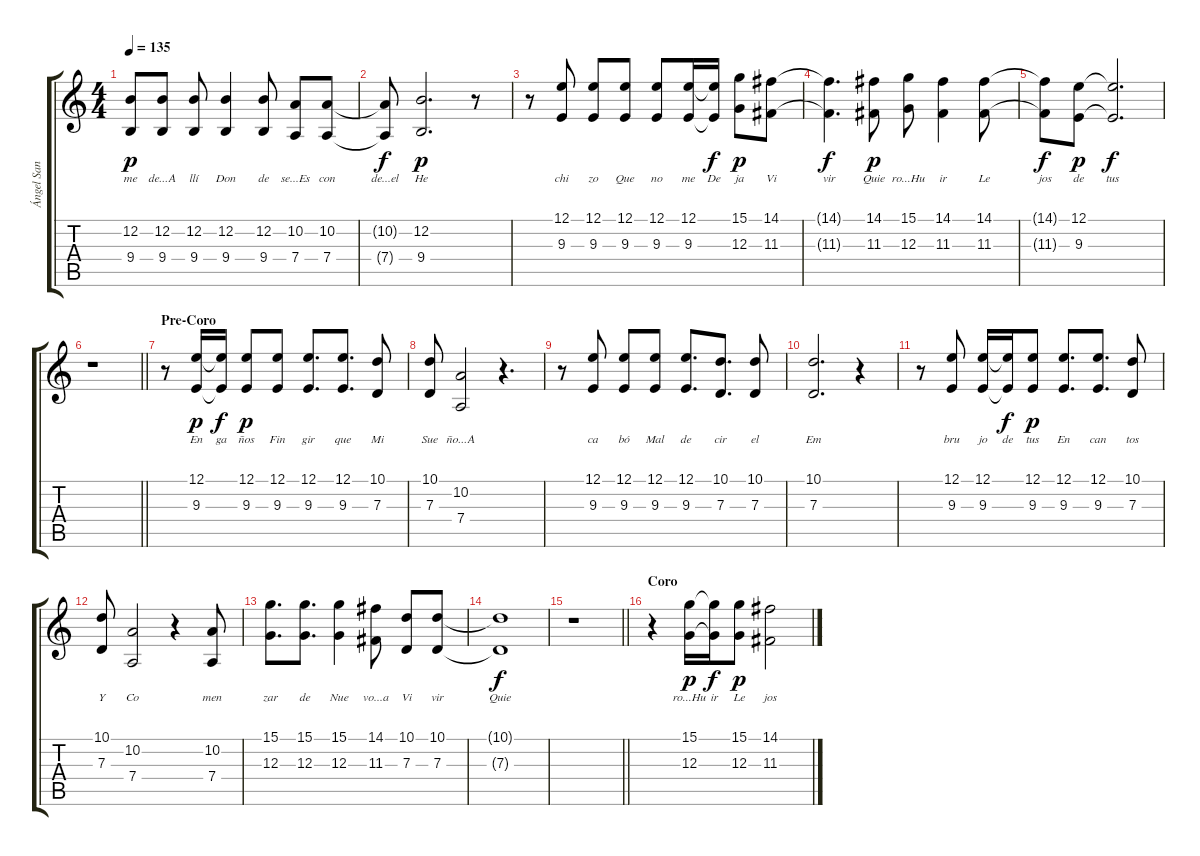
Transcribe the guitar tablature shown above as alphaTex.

\track ("Ángel San Juan (Voz)" "Ángel San ") {instrument lead2sawtooth}
\staff {score tabs}
\tuning (E4 B3 G3 D3 A2 E2) {hide}
\ts (4 4)
\tempo 135
\clef g2
\ks c
(12.2 9.4).8{lyrics (0 "me") lyrics (1 "") lyrics (2 "") lyrics (3 "") lyrics (4 "") dy p} (12.2 9.4).8{lyrics (0 "de...A") lyrics (1 "") lyrics (2 "") lyrics (3 "") lyrics (4 "")} (12.2 9.4).8{lyrics (0 "llí") lyrics (1 "") lyrics (2 "") lyrics (3 "") lyrics (4 "")} (12.2 9.4).4{lyrics (0 "Don") lyrics (1 "") lyrics (2 "") lyrics (3 "") lyrics (4 "")} (12.2 9.4).8{lyrics (0 "de") lyrics (1 "") lyrics (2 "") lyrics (3 "") lyrics (4 "")} (10.2 7.4).8{lyrics (0 "se...Es") lyrics (1 "") lyrics (2 "") lyrics (3 "") lyrics (4 "")} (10.2 7.4).8{lyrics (0 "con") lyrics (1 "") lyrics (2 "") lyrics (3 "") lyrics (4 "")} |
(10.2{t} 7.4{t}).8{lyrics (0 "de...el") lyrics (1 "") lyrics (2 "") lyrics (3 "") lyrics (4 "") dy f} (12.2 9.4).2{d lyrics (0 "He") lyrics (1 "") lyrics (2 "") lyrics (3 "") lyrics (4 "") dy p} r.8 |
r.8 (12.1 9.3).8{lyrics (0 "chi") lyrics (1 "") lyrics (2 "") lyrics (3 "") lyrics (4 "")} (12.1 9.3).8{lyrics (0 "zo") lyrics (1 "") lyrics (2 "") lyrics (3 "") lyrics (4 "")} (12.1 9.3).8{lyrics (0 "Que") lyrics (1 "") lyrics (2 "") lyrics (3 "") lyrics (4 "")} (12.1 9.3).8{lyrics (0 "no") lyrics (1 "") lyrics (2 "") lyrics (3 "") lyrics (4 "")} (12.1 9.3).16{lyrics (0 "me") lyrics (1 "") lyrics (2 "") lyrics (3 "") lyrics (4 "")} (12.1{t} 9.3{t}).16{lyrics (0 "De") lyrics (1 "") lyrics (2 "") lyrics (3 "") lyrics (4 "") dy f} (15.1 12.3).8{lyrics (0 "ja") lyrics (1 "") lyrics (2 "") lyrics (3 "") lyrics (4 "") dy p} (14.1 11.3).8{lyrics (0 "Vi") lyrics (1 "") lyrics (2 "") lyrics (3 "") lyrics (4 "")} |
(14.1{t} 11.3{t}).4{d lyrics (0 "vir") lyrics (1 "") lyrics (2 "") lyrics (3 "") lyrics (4 "") dy f} (14.1 11.3).8{lyrics (0 "Quie") lyrics (1 "") lyrics (2 "") lyrics (3 "") lyrics (4 "") dy p} (15.1 12.3).8{lyrics (0 "ro...Hu") lyrics (1 "") lyrics (2 "") lyrics (3 "") lyrics (4 "")} (14.1 11.3).4{lyrics (0 "ir") lyrics (1 "") lyrics (2 "") lyrics (3 "") lyrics (4 "")} (14.1 11.3).8{lyrics (0 "Le") lyrics (1 "") lyrics (2 "") lyrics (3 "") lyrics (4 "")} |
(14.1{t} 11.3{t}).8{lyrics (0 "jos") lyrics (1 "") lyrics (2 "") lyrics (3 "") lyrics (4 "") dy f} (12.1 9.3).8{lyrics (0 "de") lyrics (1 "") lyrics (2 "") lyrics (3 "") lyrics (4 "") dy p} (12.1{t} 9.3{t}).2{d lyrics (0 "tus") lyrics (1 "") lyrics (2 "") lyrics (3 "") lyrics (4 "") dy f} |
\barLineRight lightlight
r.1 |
\section ("" "Pre-Coro")
r.8 (12.1 9.3).16{lyrics (0 "En") lyrics (1 "") lyrics (2 "") lyrics (3 "") lyrics (4 "") dy p} (12.1{t} 9.3{t}).16{lyrics (0 "ga") lyrics (1 "") lyrics (2 "") lyrics (3 "") lyrics (4 "") dy f} (12.1 9.3).8{lyrics (0 "ños") lyrics (1 "") lyrics (2 "") lyrics (3 "") lyrics (4 "") dy p} (12.1 9.3).8{lyrics (0 "Fin") lyrics (1 "") lyrics (2 "") lyrics (3 "") lyrics (4 "")} (12.1 9.3).8{d lyrics (0 "gir") lyrics (1 "") lyrics (2 "") lyrics (3 "") lyrics (4 "")} (12.1 9.3).8{d lyrics (0 "que") lyrics (1 "") lyrics (2 "") lyrics (3 "") lyrics (4 "")} (10.1 7.3).8{lyrics (0 "Mi") lyrics (1 "") lyrics (2 "") lyrics (3 "") lyrics (4 "")} |
(10.1 7.3).8{lyrics (0 "Sue") lyrics (1 "") lyrics (2 "") lyrics (3 "") lyrics (4 "")} (10.2 7.4).2{lyrics (0 "ño...A") lyrics (1 "") lyrics (2 "") lyrics (3 "") lyrics (4 "")} r.4{d} |
r.8 (12.1 9.3).8{lyrics (0 "ca") lyrics (1 "") lyrics (2 "") lyrics (3 "") lyrics (4 "")} (12.1 9.3).8{lyrics (0 "bó") lyrics (1 "") lyrics (2 "") lyrics (3 "") lyrics (4 "")} (12.1 9.3).8{lyrics (0 "Mal") lyrics (1 "") lyrics (2 "") lyrics (3 "") lyrics (4 "")} (12.1 9.3).8{d lyrics (0 "de") lyrics (1 "") lyrics (2 "") lyrics (3 "") lyrics (4 "")} (10.1 7.3).8{d lyrics (0 "cir") lyrics (1 "") lyrics (2 "") lyrics (3 "") lyrics (4 "")} (10.1 7.3).8{lyrics (0 "el") lyrics (1 "") lyrics (2 "") lyrics (3 "") lyrics (4 "")} |
(10.1 7.3).2{d lyrics (0 "Em") lyrics (1 "") lyrics (2 "") lyrics (3 "") lyrics (4 "")} r.4 |
r.8 (12.1 9.3).8{lyrics (0 "bru") lyrics (1 "") lyrics (2 "") lyrics (3 "") lyrics (4 "")} (12.1 9.3).16{lyrics (0 "jo") lyrics (1 "") lyrics (2 "") lyrics (3 "") lyrics (4 "")} (12.1{t} 9.3{t}).16{lyrics (0 "de") lyrics (1 "") lyrics (2 "") lyrics (3 "") lyrics (4 "") dy f} (12.1 9.3).8{lyrics (0 "tus") lyrics (1 "") lyrics (2 "") lyrics (3 "") lyrics (4 "") dy p} (12.1 9.3).8{d lyrics (0 "En") lyrics (1 "") lyrics (2 "") lyrics (3 "") lyrics (4 "")} (12.1 9.3).8{d lyrics (0 "can") lyrics (1 "") lyrics (2 "") lyrics (3 "") lyrics (4 "")} (10.1 7.3).8{lyrics (0 "tos") lyrics (1 "") lyrics (2 "") lyrics (3 "") lyrics (4 "")} |
(10.1 7.3).8{lyrics (0 "Y") lyrics (1 "") lyrics (2 "") lyrics (3 "") lyrics (4 "")} (10.2 7.4).2{lyrics (0 "Co") lyrics (1 "") lyrics (2 "") lyrics (3 "") lyrics (4 "")} r.4 (10.2 7.4).8{lyrics (0 "men") lyrics (1 "") lyrics (2 "") lyrics (3 "") lyrics (4 "")} |
(15.1 12.3).8{d lyrics (0 "zar") lyrics (1 "") lyrics (2 "") lyrics (3 "") lyrics (4 "")} (15.1 12.3).8{d lyrics (0 "de") lyrics (1 "") lyrics (2 "") lyrics (3 "") lyrics (4 "")} (15.1 12.3).4{lyrics (0 "Nue") lyrics (1 "") lyrics (2 "") lyrics (3 "") lyrics (4 "")} (14.1 11.3).8{lyrics (0 "vo...a") lyrics (1 "") lyrics (2 "") lyrics (3 "") lyrics (4 "")} (10.1 7.3).8{lyrics (0 "Vi") lyrics (1 "") lyrics (2 "") lyrics (3 "") lyrics (4 "")} (10.1 7.3).8{lyrics (0 "vir") lyrics (1 "") lyrics (2 "") lyrics (3 "") lyrics (4 "")} |
(10.1{t} 7.3{t}).1{lyrics (0 "Quie") lyrics (1 "") lyrics (2 "") lyrics (3 "") lyrics (4 "") dy f} |
\barLineRight lightlight
r.1 |
\section ("" "Coro")
r.4 (15.1 12.3).16{lyrics (0 "ro...Hu") lyrics (1 "") lyrics (2 "") lyrics (3 "") lyrics (4 "") dy p} (15.1{t} 12.3{t}).16{lyrics (0 "ir") lyrics (1 "") lyrics (2 "") lyrics (3 "") lyrics (4 "") dy f} (15.1 12.3).8{lyrics (0 "Le") lyrics (1 "") lyrics (2 "") lyrics (3 "") lyrics (4 "") dy p} (14.1 11.3).2{lyrics (0 "jos") lyrics (1 "") lyrics (2 "") lyrics (3 "") lyrics (4 "")}
